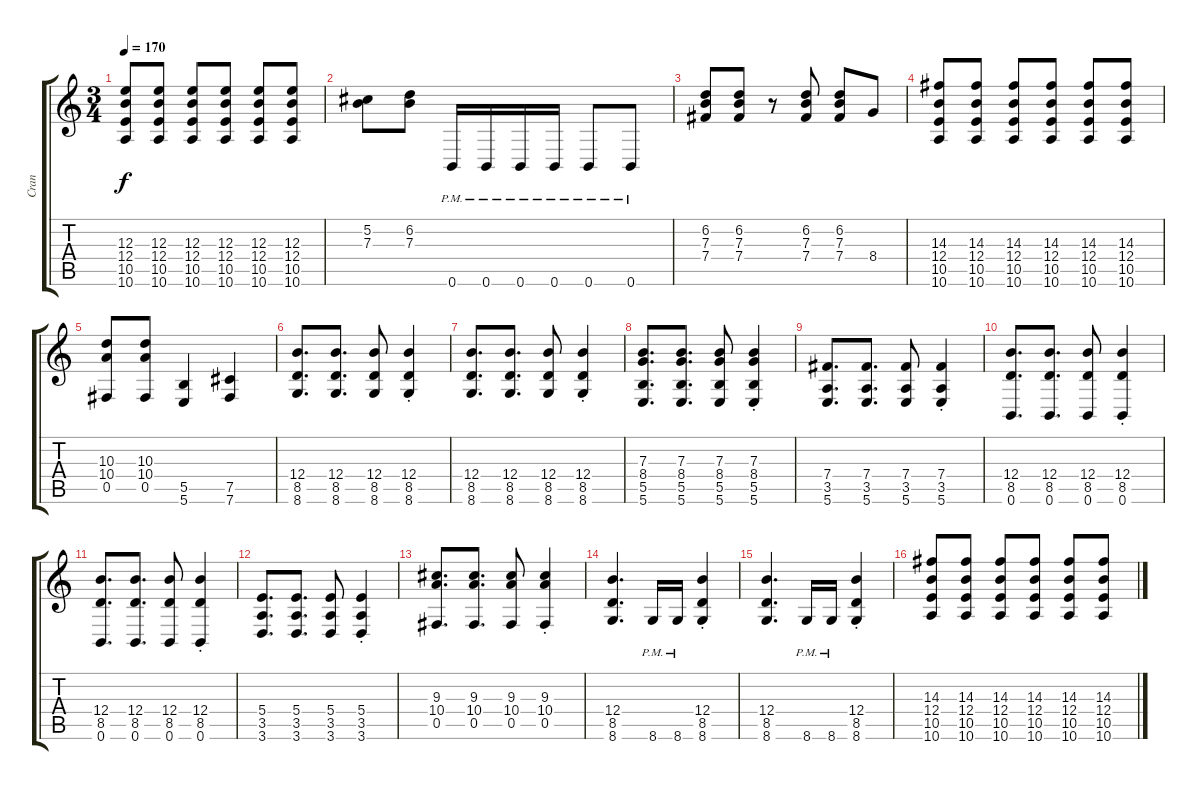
\track ("Cran" "Cran") {instrument distortionguitar}
\staff {score tabs}
\tuning (Db4 Ab3 E3 B2 Gb2 B1) {hide}
\ts (3 4)
\tempo 170
\clef g2
\ks c
(12.3 12.4 10.5 10.6).8{dy f} (12.3 12.4 10.5 10.6).8 (12.3 12.4 10.5 10.6).8 (12.3 12.4 10.5 10.6).8 (12.3 12.4 10.5 10.6).8 (12.3 12.4 10.5 10.6).8 |
(5.2 7.3).8 (6.2 7.3).8 0.6{pm}.16 0.6{pm}.16 0.6{pm}.16 0.6{pm}.16 0.6{pm}.8 0.6{pm}.8 |
(6.2 7.3 7.4).8 (6.2 7.3 7.4).8 r.8 (6.2 7.3 7.4).8 (6.2 7.3 7.4).8 8.4.8 |
(14.3 12.4 10.5 10.6).8 (14.3 12.4 10.5 10.6).8 (14.3 12.4 10.5 10.6).8 (14.3 12.4 10.5 10.6).8 (14.3 12.4 10.5 10.6).8 (14.3 12.4 10.5 10.6).8 |
(10.3 10.4 0.5).8 (10.3 10.4 0.5).8 (5.5 5.6).4 (7.5 7.6).4 |
(12.4 8.5 8.6).8{d} (12.4 8.5 8.6).8{d} (12.4 8.5 8.6).8 (12.4{st} 8.5{st} 8.6{st}).4 |
(12.4 8.5 8.6).8{d} (12.4 8.5 8.6).8{d} (12.4 8.5 8.6).8 (12.4{st} 8.5{st} 8.6{st}).4 |
(7.3 8.4 5.5 5.6).8{d} (7.3 8.4 5.5 5.6).8{d} (7.3 8.4 5.5 5.6).8 (7.3{st} 8.4{st} 5.5{st} 5.6{st}).4 |
(7.4 3.5 5.6).8{d} (7.4 3.5 5.6).8{d} (7.4 3.5 5.6).8 (7.4{st} 3.5{st} 5.6{st}).4 |
(12.4 8.5 0.6).8{d} (12.4 8.5 0.6).8{d} (12.4 8.5 0.6).8 (12.4{st} 8.5{st} 0.6{st}).4 |
(12.4 8.5 0.6).8{d} (12.4 8.5 0.6).8{d} (12.4 8.5 0.6).8 (12.4{st} 8.5{st} 0.6{st}).4 |
(5.4 3.5 3.6).8{d} (5.4 3.5 3.6).8{d} (5.4 3.5 3.6).8 (5.4{st} 3.5{st} 3.6{st}).4 |
(9.3 10.4 0.5).8{d} (9.3 10.4 0.5).8{d} (9.3 10.4 0.5).8 (9.3{st} 10.4{st} 0.5{st}).4 |
(12.4 8.5 8.6).4{d} 8.6{pm}.16 8.6{pm}.16 (12.4{st} 8.5{st} 8.6{st}).4 |
(12.4 8.5 8.6).4{d} 8.6{pm}.16 8.6{pm}.16 (12.4{st} 8.5{st} 8.6{st}).4 |
(14.3 12.4 10.5 10.6).8 (14.3 12.4 10.5 10.6).8 (14.3 12.4 10.5 10.6).8 (14.3 12.4 10.5 10.6).8 (14.3 12.4 10.5 10.6).8 (14.3 12.4 10.5 10.6).8
